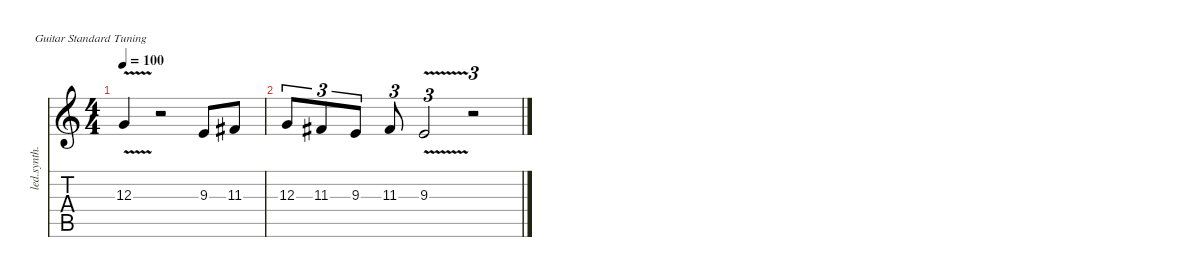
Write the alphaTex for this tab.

\defaultSystemsLayout 4
\hideDynamics
\bracketExtendMode nobrackets
\otherSystemsTrackNameOrientation horizontal
\track ("Chant" "led.synth.") {instrument lead2sawtooth}
\staff {score tabs}
\tuning (E4 B3 G3 D3 A2 E2)
\ts (4 4)
\tempo 100
\clef g2
\ks c
12.3{v}.4{dy f beam Up} r.2{beam Up} 9.3.8{beam Up} 11.3{acc #}.8{beam Up} |
12.3.8{tu (3 2) beam Up} 11.3{acc #}.8{tu (3 2) beam Up} 9.3.8{tu (3 2) beam Up} 11.3{acc #}.8{tu (3 2) beam Up} 9.3{v}.2{tu (3 2) beam Up} r.2{tu (3 2) beam Up}
